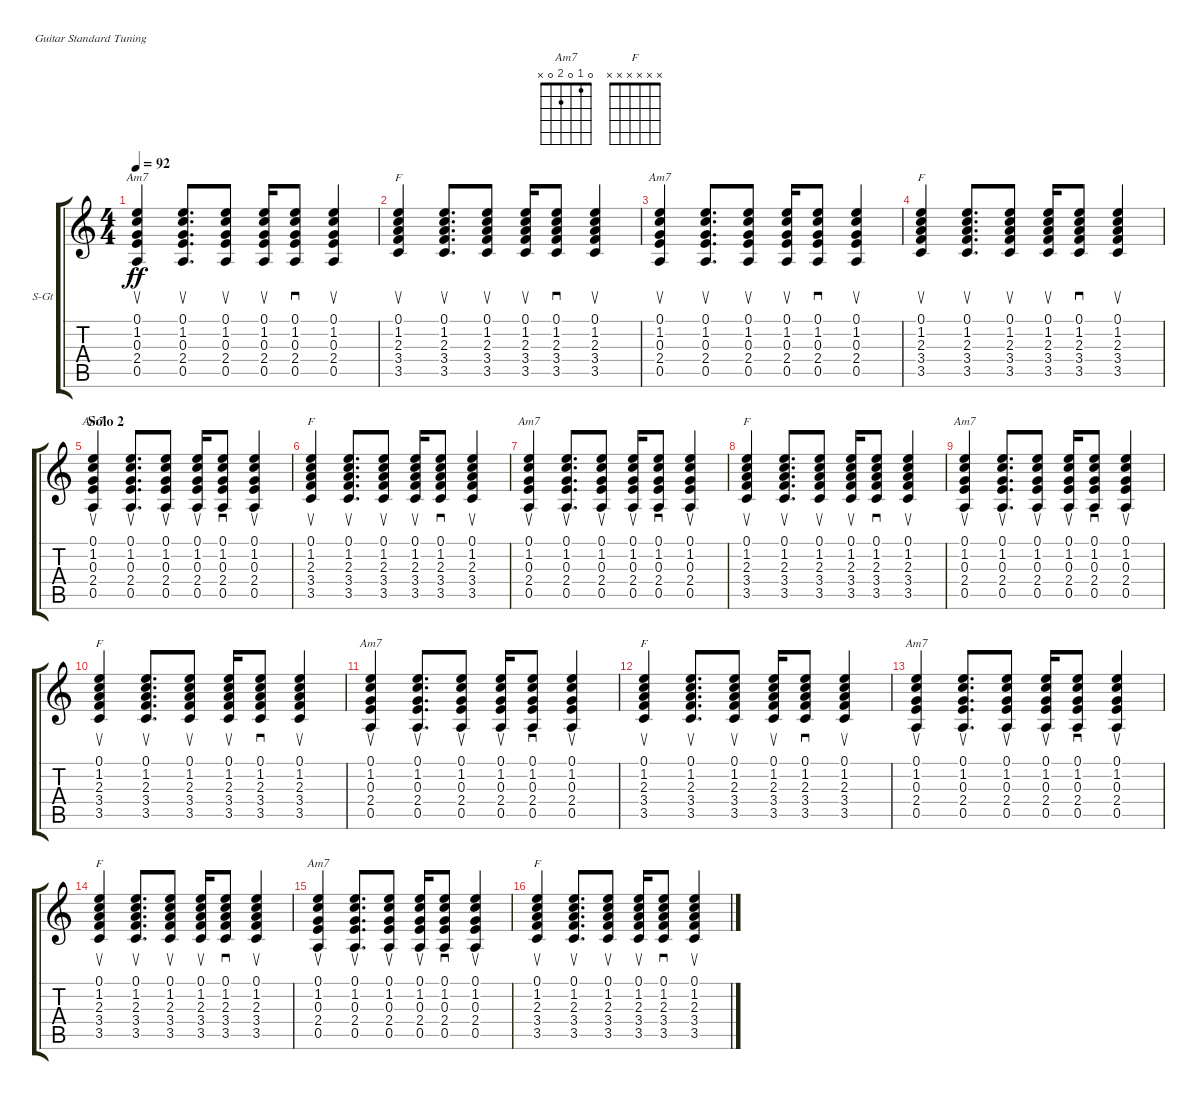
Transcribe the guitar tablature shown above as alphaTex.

\defaultSystemsLayout 4
\bracketExtendMode groupsimilarinstruments
\firstSystemTrackNameOrientation horizontal
\otherSystemsTrackNameOrientation horizontal
\track ("Acoustic Guitar" "S-Gt") {instrument acousticguitarsteel}
\staff {score tabs}
\tuning (E4 B3 G3 D3 A2 E2)
\chord ("Am7" 0 1 0 2 0 x) {showfingering false}
\chord ("F" x x x x x x)
\ts (4 4)
\tempo 92
\clef g2
\scale
0.333333
\ks c
(0.1 1.2 0.3 2.4 0.5).4{su ch "Am7" dy ff} (0.1 1.2 0.3 2.4 0.5).8{d su} (0.1 1.2 0.3 2.4 0.5).8{su} (0.1 1.2 0.3 2.4 0.5).16{su} (0.1 1.2 0.3 2.4 0.5).8{sd} (0.1 1.2 0.3 2.4 0.5).4{su} |
\scale
0.333333 (1.2 2.3 3.4 3.5 0.1).4{su ch "F"} (1.2 2.3 3.4 3.5 0.1).8{d su} (1.2 2.3 3.4 3.5 0.1).8{su} (1.2 2.3 3.4 3.5 0.1).16{su} (1.2 2.3 3.4 3.5 0.1).8{sd} (1.2 2.3 3.4 3.5 0.1).4{su} |
\scale
0.333333 (0.1 1.2 0.3 2.4 0.5).4{su ch "Am7"} (0.1 1.2 0.3 2.4 0.5).8{d su} (0.1 1.2 0.3 2.4 0.5).8{su} (0.1 1.2 0.3 2.4 0.5).16{su} (0.1 1.2 0.3 2.4 0.5).8{sd} (0.1 1.2 0.3 2.4 0.5).4{su} |
\scale
0.333333 (1.2 2.3 3.4 3.5 0.1).4{su ch "F"} (1.2 2.3 3.4 3.5 0.1).8{d su} (1.2 2.3 3.4 3.5 0.1).8{su} (1.2 2.3 3.4 3.5 0.1).16{su} (1.2 2.3 3.4 3.5 0.1).8{sd} (1.2 2.3 3.4 3.5 0.1).4{su} |
\section ("" "Solo 2")
\tempo (92 hide)
\scale
0.333333 (0.1 1.2 0.3 2.4 0.5).4{su ch "Am7"} (0.1 1.2 0.3 2.4 0.5).8{d su} (0.1 1.2 0.3 2.4 0.5).8{su} (0.1 1.2 0.3 2.4 0.5).16{su} (0.1 1.2 0.3 2.4 0.5).8{sd} (0.1 1.2 0.3 2.4 0.5).4{su} |
\scale
0.333333 (1.2 2.3 3.4 3.5 0.1).4{su ch "F"} (1.2 2.3 3.4 3.5 0.1).8{d su} (1.2 2.3 3.4 3.5 0.1).8{su} (1.2 2.3 3.4 3.5 0.1).16{su} (1.2 2.3 3.4 3.5 0.1).8{sd} (1.2 2.3 3.4 3.5 0.1).4{su} |
\scale
0.333333 (0.1 1.2 0.3 2.4 0.5).4{su ch "Am7"} (0.1 1.2 0.3 2.4 0.5).8{d su} (0.1 1.2 0.3 2.4 0.5).8{su} (0.1 1.2 0.3 2.4 0.5).16{su} (0.1 1.2 0.3 2.4 0.5).8{sd} (0.1 1.2 0.3 2.4 0.5).4{su} |
\scale
0.333333 (1.2 2.3 3.4 3.5 0.1).4{su ch "F"} (1.2 2.3 3.4 3.5 0.1).8{d su} (1.2 2.3 3.4 3.5 0.1).8{su} (1.2 2.3 3.4 3.5 0.1).16{su} (1.2 2.3 3.4 3.5 0.1).8{sd} (1.2 2.3 3.4 3.5 0.1).4{su} |
\scale
0.333333 (0.1 1.2 0.3 2.4 0.5).4{su ch "Am7"} (0.1 1.2 0.3 2.4 0.5).8{d su} (0.1 1.2 0.3 2.4 0.5).8{su} (0.1 1.2 0.3 2.4 0.5).16{su} (0.1 1.2 0.3 2.4 0.5).8{sd} (0.1 1.2 0.3 2.4 0.5).4{su} |
\scale
0.333333 (1.2 2.3 3.4 3.5 0.1).4{su ch "F"} (1.2 2.3 3.4 3.5 0.1).8{d su} (1.2 2.3 3.4 3.5 0.1).8{su} (1.2 2.3 3.4 3.5 0.1).16{su} (1.2 2.3 3.4 3.5 0.1).8{sd} (1.2 2.3 3.4 3.5 0.1).4{su} |
\scale
0.333333 (0.1 1.2 0.3 2.4 0.5).4{su ch "Am7"} (0.1 1.2 0.3 2.4 0.5).8{d su} (0.1 1.2 0.3 2.4 0.5).8{su} (0.1 1.2 0.3 2.4 0.5).16{su} (0.1 1.2 0.3 2.4 0.5).8{sd} (0.1 1.2 0.3 2.4 0.5).4{su} |
\scale
0.333333 (1.2 2.3 3.4 3.5 0.1).4{su ch "F"} (1.2 2.3 3.4 3.5 0.1).8{d su} (1.2 2.3 3.4 3.5 0.1).8{su} (1.2 2.3 3.4 3.5 0.1).16{su} (1.2 2.3 3.4 3.5 0.1).8{sd} (1.2 2.3 3.4 3.5 0.1).4{su} |
\scale
0.333333 (0.1 1.2 0.3 2.4 0.5).4{su ch "Am7"} (0.1 1.2 0.3 2.4 0.5).8{d su} (0.1 1.2 0.3 2.4 0.5).8{su} (0.1 1.2 0.3 2.4 0.5).16{su} (0.1 1.2 0.3 2.4 0.5).8{sd} (0.1 1.2 0.3 2.4 0.5).4{su} |
\scale
0.333333 (1.2 2.3 3.4 3.5 0.1).4{su ch "F"} (1.2 2.3 3.4 3.5 0.1).8{d su} (1.2 2.3 3.4 3.5 0.1).8{su} (1.2 2.3 3.4 3.5 0.1).16{su} (1.2 2.3 3.4 3.5 0.1).8{sd} (1.2 2.3 3.4 3.5 0.1).4{su} |
\scale
0.333333 (0.1 1.2 0.3 2.4 0.5).4{su ch "Am7"} (0.1 1.2 0.3 2.4 0.5).8{d su} (0.1 1.2 0.3 2.4 0.5).8{su} (0.1 1.2 0.3 2.4 0.5).16{su} (0.1 1.2 0.3 2.4 0.5).8{sd} (0.1 1.2 0.3 2.4 0.5).4{su} |
\scale
0.333333 (1.2 2.3 3.4 3.5 0.1).4{su ch "F"} (1.2 2.3 3.4 3.5 0.1).8{d su} (1.2 2.3 3.4 3.5 0.1).8{su} (1.2 2.3 3.4 3.5 0.1).16{su} (1.2 2.3 3.4 3.5 0.1).8{sd} (1.2 2.3 3.4 3.5 0.1).4{su}
